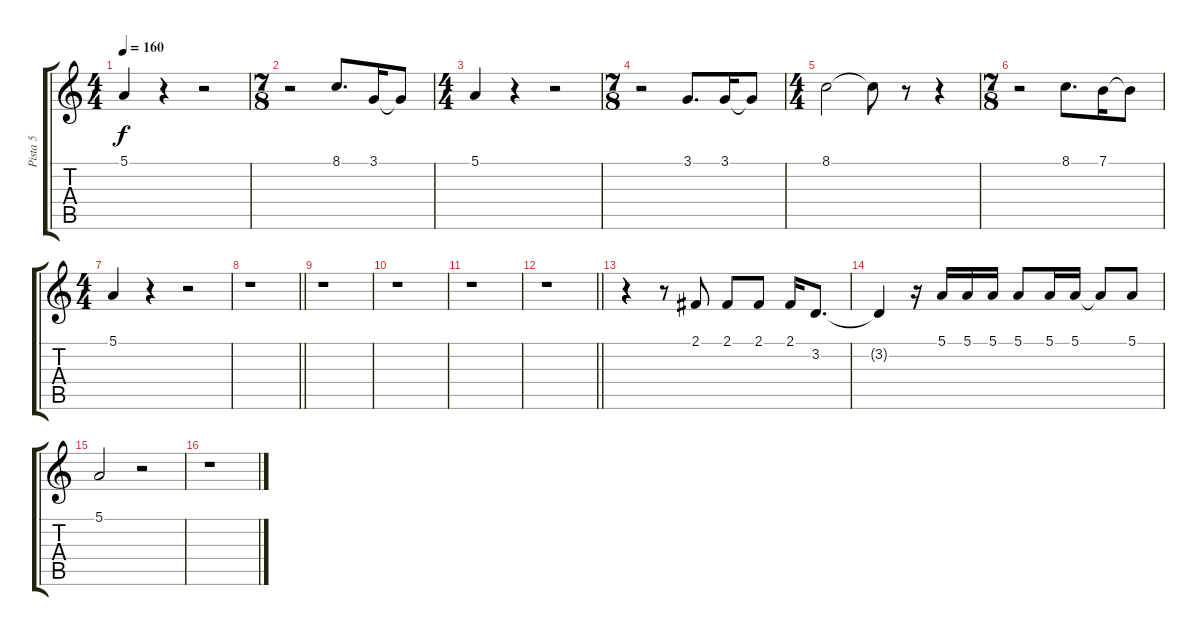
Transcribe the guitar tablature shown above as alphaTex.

\track ("Pista 5" "Pista 5") {instrument lead2sawtooth}
\staff {score tabs}
\tuning (E4 B3 G3 D3 A2 E2) {hide}
\ts (4 4)
\tempo 160
\clef g2
\ks c
5.1{t}.4{dy f} r.4 r.2 |
\ts (7 8)
r.2 8.1.8{d} 3.1.16 3.1{t}.8 |
\ts (4 4)
5.1.4 r.4 r.2 |
\ts (7 8)
r.2 3.1.8{d} 3.1.16 3.1{t}.8 |
\ts (4 4)
8.1.2 8.1{t}.8 r.8 r.4 |
\ts (7 8)
r.2 8.1.8{d} 7.1.16 7.1{t}.8 |
\ts (4 4)
5.1.4 r.4 r.2 |
\barLineRight lightlight
r.1 |
r.1 |
r.1 |
r.1 |
\barLineRight lightlight
r.1 |
r.4 r.8 2.1.8 2.1.8 2.1.8 2.1.16 3.2.8{d} |
3.2{t}.4 r.16 5.1.16 5.1.16 5.1.16 5.1.8 5.1.16 5.1.16 5.1{t}.8 5.1.8 |
5.1.2 r.2 |
r.1
